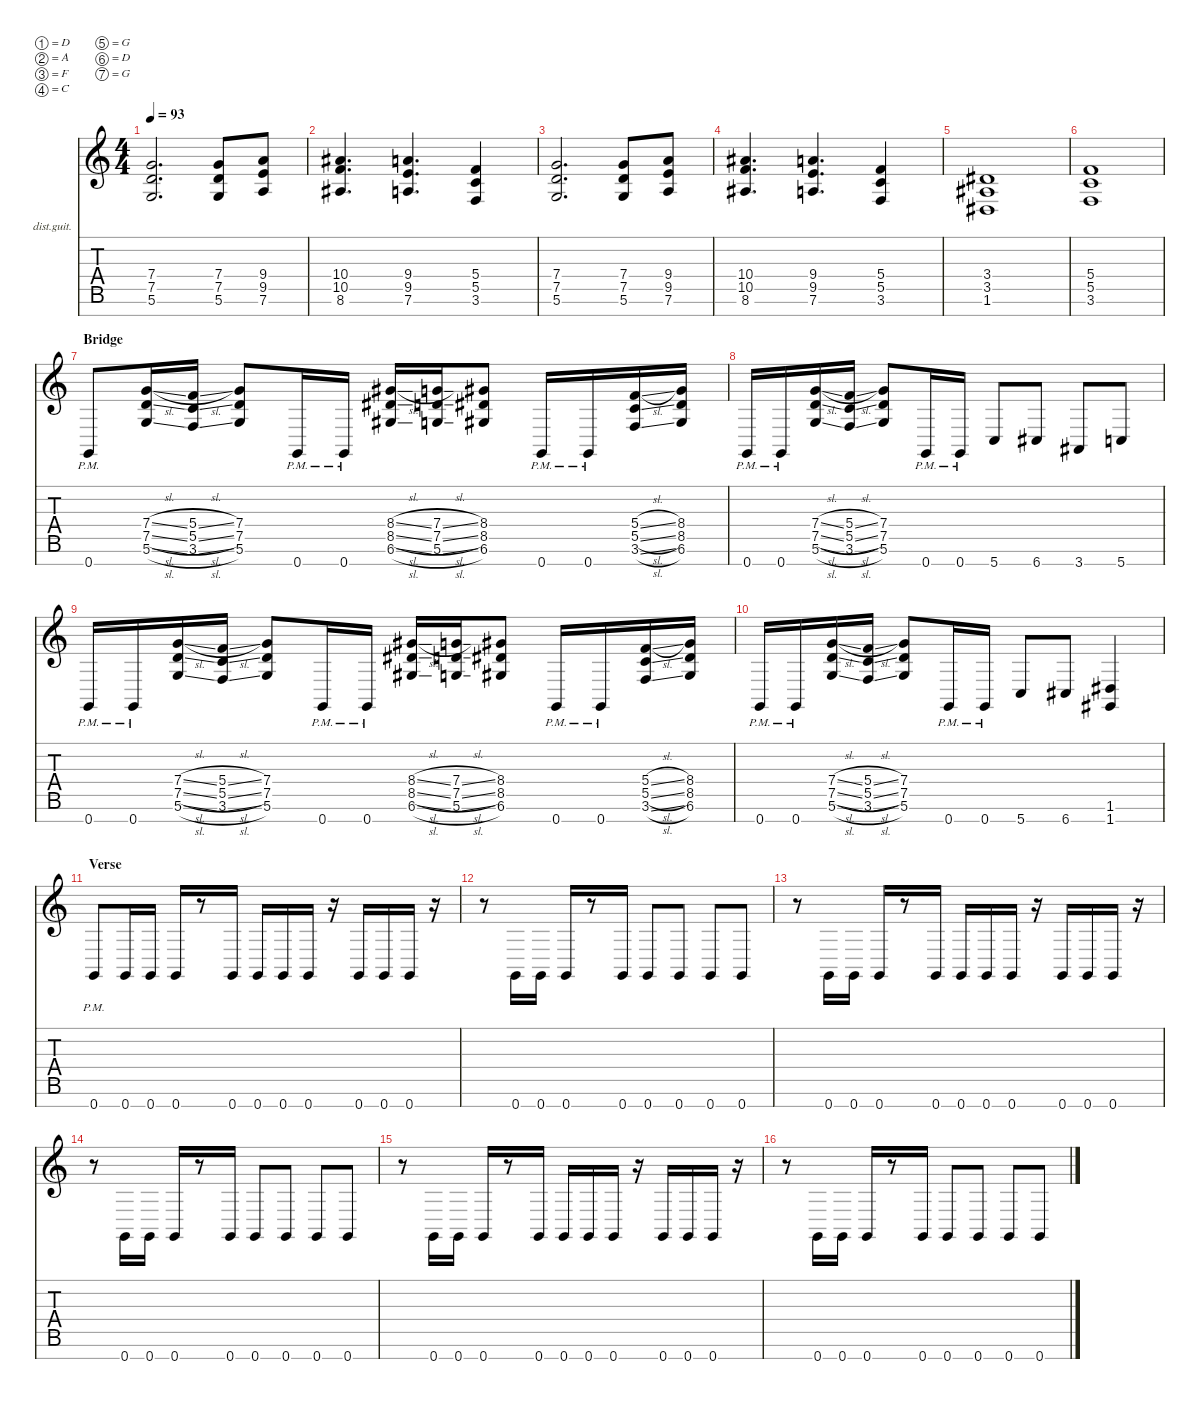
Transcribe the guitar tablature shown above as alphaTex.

\defaultSystemsLayout 2
\hideDynamics
\bracketExtendMode nobrackets
\firstSystemTrackNameOrientation horizontal
\otherSystemsTrackNameOrientation horizontal
\track ("Rhytm" "dist.guit.") {defaultSystemsLayout 2 instrument distortionguitar}
\staff {score tabs}
\tuning (D4 A3 F3 C3 G2 D2 G1)
\ts (4 4)
\scale
1.0532
\tempo 93
\accidentals auto
\clef g2
\ottava regular
\simile none
\scale
1.05846
\ks c
(5.6 7.5 7.4).2{d dy mf instrument distortionguitar beam Up} (5.6 7.5 7.4).8{beam Up} (7.6 9.5 9.4).8{beam Up} |
\scale
0.946802
\scale
0.941538 (8.6{acc #} 10.5 10.4{acc #}).4{d beam Up} (7.6 9.5 9.4).4{d beam Up} (3.6 5.5 5.4).4{beam Up} |
\scale
1.03306
\scale
1.04096 (5.6 7.5 7.4).2{d beam Up} (5.6 7.5 7.4).8{beam Up} (7.6 9.5 9.4).8{beam Up} |
\scale
0.966937
\scale
0.959042 (8.6{acc #} 10.5 10.4{acc #}).4{d beam Up} (7.6 9.5 9.4).4{d beam Up} (3.6 5.5 5.4).4{beam Up} |
\scale
1.03043
\scale
1.03043 (1.6{acc #} 3.5{acc #} 3.4{acc #}).1{beam Up} |
\scale
0.969568
\scale
0.969568 (3.6 5.5 5.4).1{beam Up} |
\section ("" "Bridge")
\scale
1.03043
\scale
1.03043 0.7{pm}.8{beam Up} (5.6{sl} 7.5{sl} 7.4{sl}).16{beam Up} (3.6{sl} 5.5{sl} 5.4{sl}).16{beam Up} (5.6 7.5 7.4).8{beam Up} 0.7{pm}.16{beam Up} 0.7{pm}.16{beam Up} (6.6{sl acc #} 8.5{sl acc #} 8.4{sl acc #}).16{beam Up} (5.6{sl} 7.5{sl} 7.4{sl}).16{beam Up} (6.6{acc #} 8.5{acc #} 8.4{acc #}).8{beam Up} 0.7{pm}.16{beam Up} 0.7{pm}.16{beam Up} (3.6{sl} 5.5{sl} 5.4{sl}).16{beam Up} (6.6{acc #} 8.5{acc #} 8.4{acc #}).16{beam Up} |
\scale
0.969568
\scale
0.969568 0.7{pm}.16{beam Up} 0.7{pm}.16{beam Up} (5.6{sl} 7.5{sl} 7.4{sl}).16{beam Up} (3.6{sl} 5.5{sl} 5.4{sl}).16{beam Up} (5.6 7.5 7.4).8{beam Up} 0.7{pm}.16{beam Up} 0.7{pm}.16{beam Up} 5.7.8{beam Up} 6.7{acc #}.8{beam Up} 3.7{acc #}.8{beam Up} 5.7.8{beam Up} |
\scale
1.02601
\scale
1.02601 0.7{pm}.16{beam Up} 0.7{pm}.16{beam Up} (5.6{sl} 7.5{sl} 7.4{sl}).16{beam Up} (3.6{sl} 5.5{sl} 5.4{sl}).16{beam Up} (5.6 7.5 7.4).8{beam Up} 0.7{pm}.16{beam Up} 0.7{pm}.16{beam Up} (6.6{sl acc #} 8.5{sl acc #} 8.4{sl acc #}).16{beam Up} (5.6{sl} 7.5{sl} 7.4{sl}).16{beam Up} (6.6{acc #} 8.5{acc #} 8.4{acc #}).8{beam Up} 0.7{pm}.16{beam Up} 0.7{pm}.16{beam Up} (3.6{sl} 5.5{sl} 5.4{sl}).16{beam Up} (6.6{acc #} 8.5{acc #} 8.4{acc #}).16{beam Up} |
\scale
0.973989
\scale
0.973989 0.7{pm}.16{beam Up} 0.7{pm}.16{beam Up} (5.6{sl} 7.5{sl} 7.4{sl}).16{beam Up} (3.6{sl} 5.5{sl} 5.4{sl}).16{beam Up} (5.6 7.5 7.4).8{beam Up} 0.7{pm}.16{beam Up} 0.7{pm}.16{beam Up} 5.7.8{beam Up} 6.7{acc #}.8{beam Up} (1.7{acc #} 1.6{acc #}).4{beam Up} |
\section ("" "Verse")
\scale
1.03043
\scale
1.03043 0.7{pm}.8{beam Up} 0.7.16{beam Up} 0.7.16{beam Up} 0.7.16{beam Up} r.8{beam Up} 0.7.16{beam Up} 0.7.16{beam Up} 0.7.16{beam Up} 0.7.16{beam Up} r.16{beam Up} 0.7.16{beam Up} 0.7.16{beam Up} 0.7.16{beam Up} r.16{beam Up} |
\scale
0.969568
\scale
0.969568 r.8{beam Down} 0.7.16{beam Up} 0.7.16{beam Up} 0.7.16{beam Up} r.8{beam Up} 0.7.16{beam Up} 0.7.8{beam Up} 0.7.8{beam Up} 0.7.8{beam Up} 0.7.8{beam Up} |
\scale
1.03043
\scale
1.03043 r.8{beam Down} 0.7.16{beam Up} 0.7.16{beam Up} 0.7.16{beam Up} r.8{beam Up} 0.7.16{beam Up} 0.7.16{beam Up} 0.7.16{beam Up} 0.7.16{beam Up} r.16{beam Up} 0.7.16{beam Up} 0.7.16{beam Up} 0.7.16{beam Up} r.16{beam Up} |
\scale
0.969568
\scale
0.969568 r.8{beam Down} 0.7.16{beam Up} 0.7.16{beam Up} 0.7.16{beam Up} r.8{beam Up} 0.7.16{beam Up} 0.7.8{beam Up} 0.7.8{beam Up} 0.7.8{beam Up} 0.7.8{beam Up} |
\scale
1.03043
\scale
1.03043 r.8{beam Down} 0.7.16{beam Up} 0.7.16{beam Up} 0.7.16{beam Up} r.8{beam Up} 0.7.16{beam Up} 0.7.16{beam Up} 0.7.16{beam Up} 0.7.16{beam Up} r.16{beam Up} 0.7.16{beam Up} 0.7.16{beam Up} 0.7.16{beam Up} r.16{beam Up} |
\scale
0.969568
\scale
0.969568 r.8{beam Down} 0.7.16{beam Up} 0.7.16{beam Up} 0.7.16{beam Up} r.8{beam Up} 0.7.16{beam Up} 0.7.8{beam Up} 0.7.8{beam Up} 0.7.8{beam Up} 0.7.8{beam Up}
